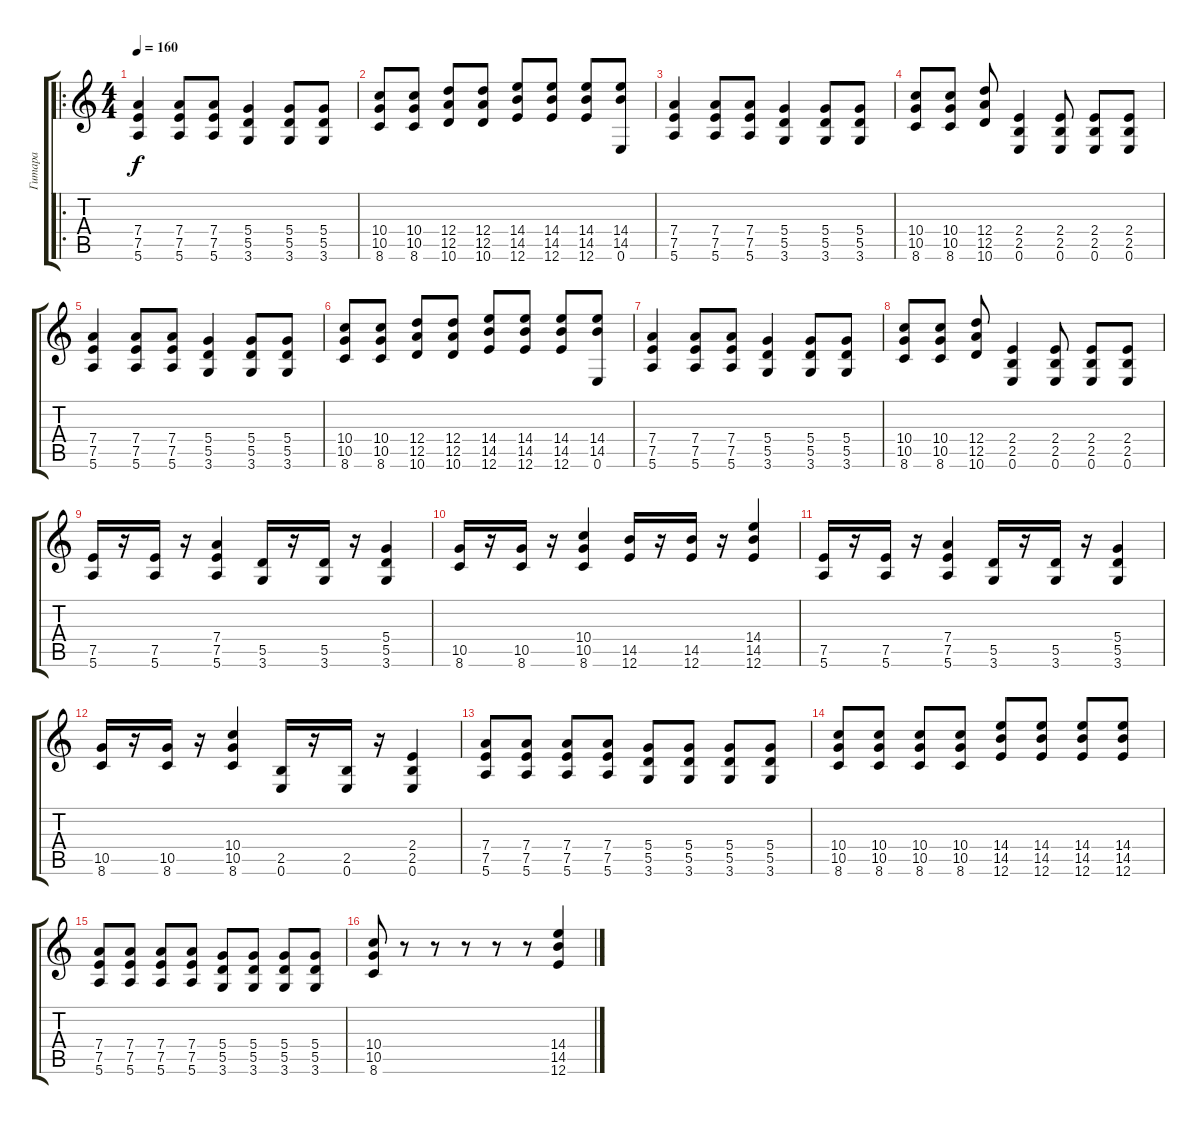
\track ("Гитара" "Гитара") {instrument distortionguitar}
\staff {score tabs}
\tuning (E4 B3 G3 D3 A2 E2) {hide}
\ro
\ts (4 4)
\tempo 160
\clef g2
\ks c
(7.4 7.5 5.6).4{dy f} (7.4 7.5 5.6).8 (7.4 7.5 5.6).8 (5.4 5.5 3.6).4 (5.4 5.5 3.6).8 (5.4 5.5 3.6).8 |
(10.4 10.5 8.6).8 (10.4 10.5 8.6).8 (12.4 12.5 10.6).8 (12.4 12.5 10.6).8 (14.4 14.5 12.6).8 (14.4 14.5 12.6).8 (14.4 14.5 12.6).8 (14.4 14.5 0.6).8 |
(7.4 7.5 5.6).4 (7.4 7.5 5.6).8 (7.4 7.5 5.6).8 (5.4 5.5 3.6).4 (5.4 5.5 3.6).8 (5.4 5.5 3.6).8 |
(10.4 10.5 8.6).8 (10.4 10.5 8.6).8 (12.4 12.5 10.6).8 (2.4 2.5 0.6).4 (2.4 2.5 0.6).8 (2.4 2.5 0.6).8 (2.4 2.5 0.6).8 |
(7.4 7.5 5.6).4 (7.4 7.5 5.6).8 (7.4 7.5 5.6).8 (5.4 5.5 3.6).4 (5.4 5.5 3.6).8 (5.4 5.5 3.6).8 |
(10.4 10.5 8.6).8 (10.4 10.5 8.6).8 (12.4 12.5 10.6).8 (12.4 12.5 10.6).8 (14.4 14.5 12.6).8 (14.4 14.5 12.6).8 (14.4 14.5 12.6).8 (14.4 14.5 0.6).8 |
(7.4 7.5 5.6).4 (7.4 7.5 5.6).8 (7.4 7.5 5.6).8 (5.4 5.5 3.6).4 (5.4 5.5 3.6).8 (5.4 5.5 3.6).8 |
(10.4 10.5 8.6).8 (10.4 10.5 8.6).8 (12.4 12.5 10.6).8 (2.4 2.5 0.6).4 (2.4 2.5 0.6).8 (2.4 2.5 0.6).8 (2.4 2.5 0.6).8 |
(7.5 5.6).16 r.16 (7.5 5.6).16 r.16 (7.4 7.5 5.6).4 (5.5 3.6).16 r.16 (5.5 3.6).16 r.16 (5.4 5.5 3.6).4 |
(10.5 8.6).16 r.16 (10.5 8.6).16 r.16 (10.4 10.5 8.6).4 (14.5 12.6).16 r.16 (14.5 12.6).16 r.16 (14.4 14.5 12.6).4 |
(7.5 5.6).16 r.16 (7.5 5.6).16 r.16 (7.4 7.5 5.6).4 (5.5 3.6).16 r.16 (5.5 3.6).16 r.16 (5.4 5.5 3.6).4 |
(10.5 8.6).16 r.16 (10.5 8.6).16 r.16 (10.4 10.5 8.6).4 (2.5 0.6).16 r.16 (2.5 0.6).16 r.16 (2.4 2.5 0.6).4 |
(7.4 7.5 5.6).8 (7.4 7.5 5.6).8 (7.4 7.5 5.6).8 (7.4 7.5 5.6).8 (5.4 5.5 3.6).8 (5.4 5.5 3.6).8 (5.4 5.5 3.6).8 (5.4 5.5 3.6).8 |
(10.4 10.5 8.6).8 (10.4 10.5 8.6).8 (10.4 10.5 8.6).8 (10.4 10.5 8.6).8 (14.4 14.5 12.6).8 (14.4 14.5 12.6).8 (14.4 14.5 12.6).8 (14.4 14.5 12.6).8 |
(7.4 7.5 5.6).8 (7.4 7.5 5.6).8 (7.4 7.5 5.6).8 (7.4 7.5 5.6).8 (5.4 5.5 3.6).8 (5.4 5.5 3.6).8 (5.4 5.5 3.6).8 (5.4 5.5 3.6).8 |
(10.4 10.5 8.6).8 r.8 r.8 r.8 r.8 r.8 (14.4{ss} 14.5{ss} 12.6{ss}).4
